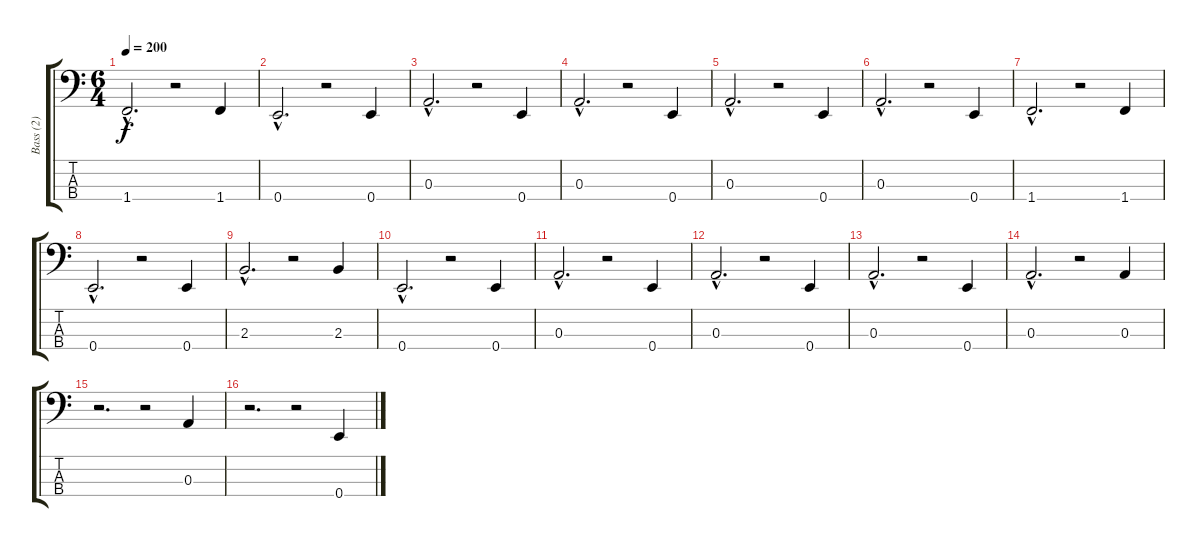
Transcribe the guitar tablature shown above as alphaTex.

\track ("Bass (2)" "Bass (2)") {instrument acousticbass}
\staff {score tabs}
\tuning (G2 D2 A1 E1) {hide}
\ts (6 4)
\tempo 200
\clef f4
\ks c
1.4{hac}.2{d dy f} r.2 1.4.4 |
0.4{hac}.2{d} r.2 0.4.4 |
0.3{hac}.2{d} r.2 0.4.4 |
0.3{hac}.2{d} r.2 0.4.4 |
0.3{hac}.2{d} r.2 0.4.4 |
0.3{hac}.2{d} r.2 0.4.4 |
1.4{hac}.2{d} r.2 1.4.4 |
0.4{hac}.2{d} r.2 0.4.4 |
2.3{hac}.2{d} r.2 2.3.4 |
0.4{hac}.2{d} r.2 0.4.4 |
0.3{hac}.2{d} r.2 0.4.4 |
0.3{hac}.2{d} r.2 0.4.4 |
0.3{hac}.2{d} r.2 0.4.4 |
0.3{hac}.2{d} r.2 0.3.4 |
r.2{d} r.2 0.3.4 |
r.2{d} r.2 0.4.4
